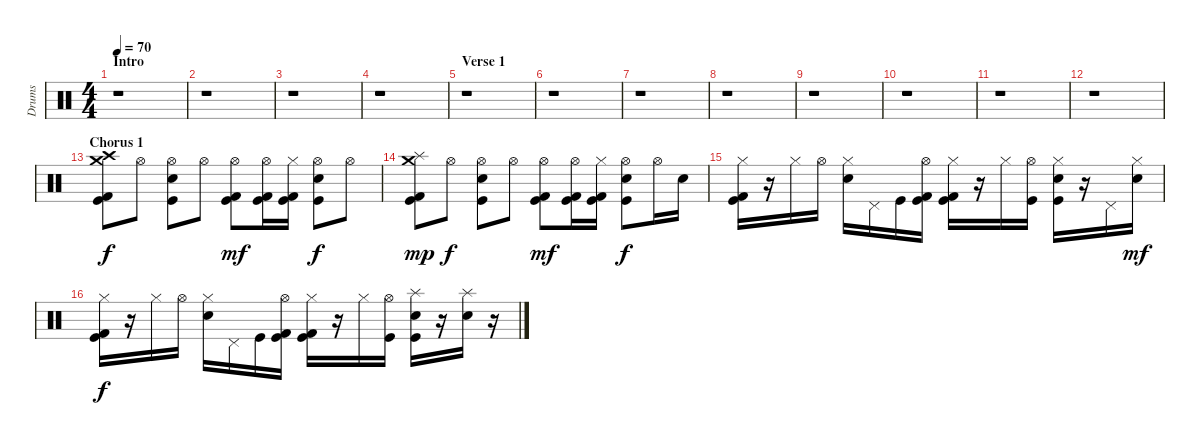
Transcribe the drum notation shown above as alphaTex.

\track ("Drums" "Drums") {instrument percussion}
\staff {score}
\articulation defaults
\ts (4 4)
\section ("" "Intro")
\tempo 70
\clef neutral
\ks c
r.1{dy f} |
r.1 |
r.1 |
r.1 |
\section ("" "Verse 1")
r.1 |
r.1 |
r.1 |
r.1 |
r.1 |
r.1 |
r.1 |
r.1 |
\section ("" "Chorus 1")
("Crash medium (hit)" "Crash high (hit)" "Kick (hit) 2" "Kick (hit)").8 "Hi-Hat (open)".8 ("Hi-Hat (open)" "Electric Snare (hit)" "Kick (hit)").8 "Hi-Hat (open)".8 ("Hi-Hat (open)" "Kick (hit) 2" "Kick (hit)").8{dy mf} ("Hi-Hat (open)" "Kick (hit)" "Kick (hit) 2").16 ("Hi-Hat (closed)" "Kick (hit)" "Kick (hit) 2").16 ("Hi-Hat (open)" "Electric Snare (hit)" "Kick (hit)").8{dy f} "Hi-Hat (open)".8 |
("Crash medium (hit)" "Splash (hit)" "Kick (hit) 2" "Kick (hit)").8{dy mp} "Hi-Hat (open)".8{dy f} ("Hi-Hat (open)" "Electric Snare (hit)" "Kick (hit)").8 "Hi-Hat (open)".8 ("Hi-Hat (open)" "Kick (hit) 2" "Kick (hit)").8{dy mf} ("Hi-Hat (open)" "Kick (hit)" "Kick (hit) 2").16 ("Hi-Hat (closed)" "Kick (hit)" "Kick (hit) 2").16 ("Hi-Hat (open)" "Electric Snare (hit)" "Kick (hit)").8{dy f} "Hi-Hat (open)".16 "Electric Snare (hit)".16 |
("Hi-Hat (closed)" "Kick (hit) 2" "Kick (hit)").16 r.16 "Hi-Hat (closed)".16 "Hi-Hat (open)".16 ("Hi-Hat (closed)" "Electric Snare (hit)").16 "Pedal Hi-Hat (hit)".16 "Kick (hit)".16 ("Hi-Hat (open)" "Kick (hit) 2" "Kick (hit)").16 ("Hi-Hat (closed)" "Kick (hit) 2" "Kick (hit)").16 r.16 "Hi-Hat (closed)".16 ("Hi-Hat (open)" "Kick (hit)").16 ("Hi-Hat (closed)" "Electric Snare (hit)" "Kick (hit)").16 r.16 "Pedal Hi-Hat (hit)".16 ("Hi-Hat (closed)" "Electric Snare (hit)").16{dy mf} |
("Hi-Hat (closed)" "Kick (hit) 2" "Kick (hit)").16{dy f} r.16 "Hi-Hat (closed)".16 "Hi-Hat (open)".16 ("Hi-Hat (closed)" "Electric Snare (hit)").16 "Pedal Hi-Hat (hit)".16 "Kick (hit)".16 ("Hi-Hat (open)" "Kick (hit) 2" "Kick (hit)").16 ("Hi-Hat (closed)" "Kick (hit) 2" "Kick (hit)").16 r.16 "Hi-Hat (closed)".16 ("Hi-Hat (open)" "Kick (hit)").16 ("Splash (hit)" "Electric Snare (hit)" "Kick (hit)").16 r.16 ("Splash (hit)" "Electric Snare (hit)").16 r.16
